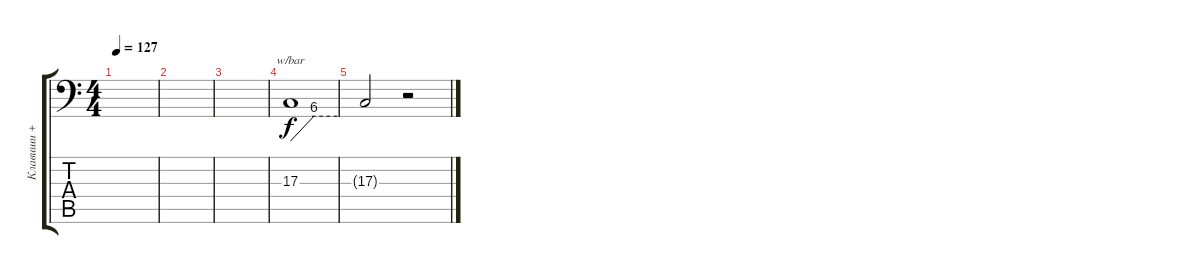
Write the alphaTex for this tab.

\track ("Клавиши + эффекты" "Клавиши + ") {instrument frenchhorn}
\staff {score tabs}
\tuning (E2 B1 G1 D1 A0 E0) {hide}
\ts (4 4)
\tempo 127
\clef f4
\ks c
|
|
|
17.3.1{tbe (custom default 0 0 30 24 60 24)} |
17.3{t}.2 r.2
